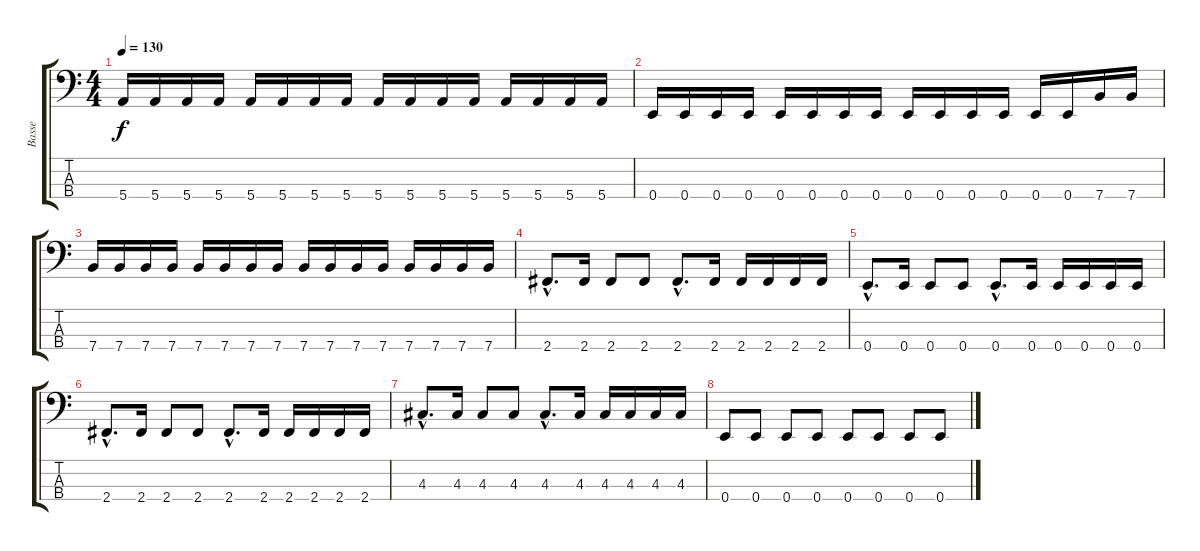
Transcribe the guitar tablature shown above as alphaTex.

\track ("Basse" "Basse") {instrument electricbassfinger}
\staff {score tabs}
\tuning (G2 D2 A1 E1) {hide}
\ts (4 4)
\tempo 130
\clef f4
\ks c
5.4.16{dy f} 5.4.16 5.4.16 5.4.16 5.4.16 5.4.16 5.4.16 5.4.16 5.4.16 5.4.16 5.4.16 5.4.16 5.4.16 5.4.16 5.4.16 5.4.16 |
0.4.16 0.4.16 0.4.16 0.4.16 0.4.16 0.4.16 0.4.16 0.4.16 0.4.16 0.4.16 0.4.16 0.4.16 0.4.16 0.4.16 7.4.16 7.4.16 |
7.4.16 7.4.16 7.4.16 7.4.16 7.4.16 7.4.16 7.4.16 7.4.16 7.4.16 7.4.16 7.4.16 7.4.16 7.4.16 7.4.16 7.4.16 7.4.16 |
2.4{hac}.8{d} 2.4.16 2.4.8 2.4.8 2.4{hac}.8{d} 2.4.16 2.4.16 2.4.16 2.4.16 2.4.16 |
0.4{hac}.8{d} 0.4.16 0.4.8 0.4.8 0.4{hac}.8{d} 0.4.16 0.4.16 0.4.16 0.4.16 0.4.16 |
2.4{hac}.8{d} 2.4.16 2.4.8 2.4.8 2.4{hac}.8{d} 2.4.16 2.4.16 2.4.16 2.4.16 2.4.16 |
4.3{hac}.8{d} 4.3.16 4.3.8 4.3.8 4.3{hac}.8{d} 4.3.16 4.3.16 4.3.16 4.3.16 4.3.16 |
0.4.8 0.4.8 0.4.8 0.4.8 0.4.8 0.4.8 0.4.8 0.4.8
